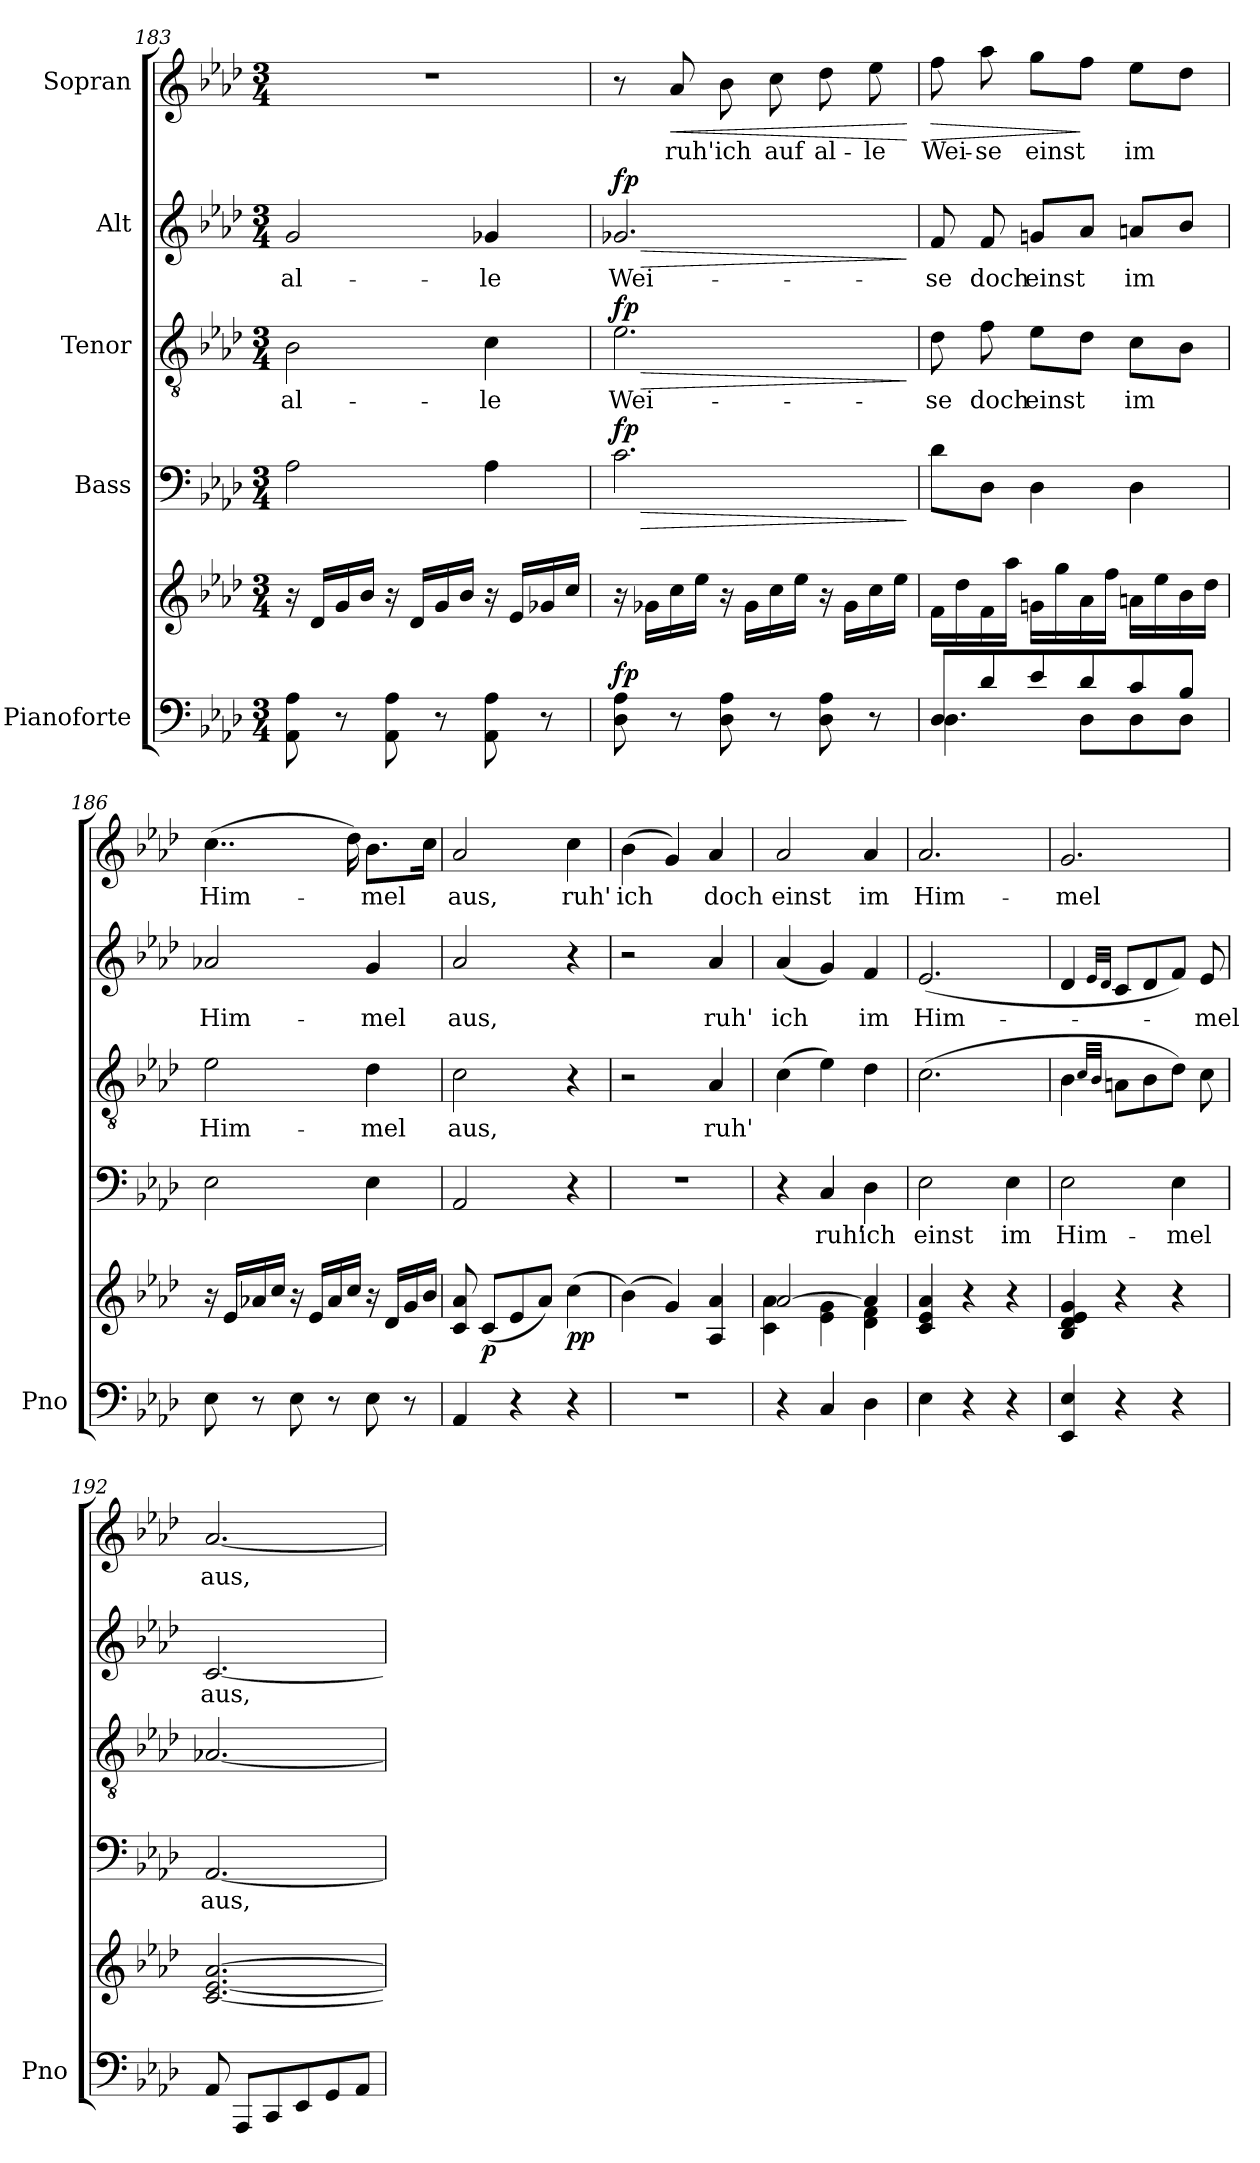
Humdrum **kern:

**kern	**kern	**dynam	**kern	**text	**dynam	**kern	**text	**dynam	**kern	**text	**dynam	**kern	**text	**dynam
*part5	*part5	*part5	*part4	*part4	*part4	*part3	*part3	*part3	*part2	*part2	*part2	*part1	*part1	*part1
*staff6	*staff5	*staff5/6	*staff4	*staff4	*staff4	*staff3	*staff3	*staff3	*staff2	*staff2	*staff2	*staff1	*staff1	*staff1
*I"Pianoforte	*	*	*I"Bass	*	*	*I"Tenor	*	*	*I"Alt	*	*	*I"Sopran	*	*
*I'Pno	*	*	*	*	*	*	*	*	*	*	*	*	*	*
*clefF4	*clefG2	*	*clefF4	*	*	*clefGv2	*	*	*clefG2	*	*	*clefG2	*	*
*k[b-e-a-d-]	*k[b-e-a-d-]	*	*k[b-e-a-d-]	*	*	*k[b-e-a-d-]	*	*	*k[b-e-a-d-]	*	*	*k[b-e-a-d-]	*	*
*M3/4	*M3/4	*	*M3/4	*	*	*M3/4	*	*	*M3/4	*	*	*M3/4	*	*
=183	=183	=183	=183	=183	=183	=183	=183	=183	=183	=183	=183	=183	=183	=183
!	!	!	!	!	!	!	!LO:LY:b	!	!	!LO:LY:b	!	!	!	!
8AA-\ 8A-\	16r	.	2A-\	.	.	2B-\	al-	.	2g/	al-	.	2.r	.	.
.	16d-/LL	.	.	.	.	.	.	.	.	.	.	.	.	.
8r	16g/	.	.	.	.	.	.	.	.	.	.	.	.	.
.	16b-/JJ	.	.	.	.	.	.	.	.	.	.	.	.	.
8AA-\ 8A-\	16r	.	.	.	.	.	.	.	.	.	.	.	.	.
.	16d-/LL	.	.	.	.	.	.	.	.	.	.	.	.	.
8r	16g/	.	.	.	.	.	.	.	.	.	.	.	.	.
.	16b-/JJ	.	.	.	.	.	.	.	.	.	.	.	.	.
!	!	!	!	!	!	!	!LO:LY:b	!	!	!LO:LY:b	!	!	!	!
8AA-\ 8A-\	16r	.	4A-\	.	.	4c\	-le	.	4g-X/	-le	.	.	.	.
.	16e-/LL	.	.	.	.	.	.	.	.	.	.	.	.	.
8r	16g-X/	.	.	.	.	.	.	.	.	.	.	.	.	.
.	16cc/JJ	.	.	.	.	.	.	.	.	.	.	.	.	.
=184	=184	=184	=184	=184	=184	=184	=184	=184	=184	=184	=184	=184	=184	=184
!	!	!LO:DY:a=2	!	!	!LO:HP:b	!	!LO:LY:b	!LO:HP:b	!	!LO:LY:b	!LO:HP:b	!	!	!
!	!	!	!	!	!LO:DY:n=1:a	!	!	!LO:DY:n=1:a	!	!	!LO:DY:n=1:a	!	!	!
8D-\ 8A-\	16r	fp	2.c\	.	> fp	2.e-\	Wei-	> fp	2.g-X/	Wei-	> fp	8r	.	.
.	16g-X\LL	.	.	.	.	.	.	.	.	.	.	.	.	.
!	!	!	!	!	!	!	!	!	!	!	!	!	!LO:LY:b	!LO:HP:b
8r	16cc\	.	.	.	.	.	.	.	.	.	.	8a-/	ruh'	<
.	16ee-\JJ	.	.	.	.	.	.	.	.	.	.	.	.	.
!	!	!	!	!	!	!	!	!	!	!	!	!	!LO:LY:b	!
8D-\ 8A-\	16r	.	.	.	.	.	.	.	.	.	.	8b-\	ich	.
.	16g-\LL	.	.	.	.	.	.	.	.	.	.	.	.	.
!	!	!	!	!	!	!	!	!	!	!	!	!	!LO:LY:b	!
8r	16cc\	.	.	.	.	.	.	.	.	.	.	8cc\	auf	.
.	16ee-\JJ	.	.	.	.	.	.	.	.	.	.	.	.	.
!	!	!	!	!	!	!	!	!	!	!	!	!	!LO:LY:b	!
8D-\ 8A-\	16r	.	.	.	.	.	.	.	.	.	.	8dd-\	al-	.
.	16g-\LL	.	.	.	.	.	.	.	.	.	.	.	.	.
!	!	!	!	!	!	!	!	!	!	!	!	!	!LO:LY:b	!
8r	16cc\	.	.	.	.	.	.	.	.	.	.	8ee-\	-le	.
.	16ee-\JJ	.	.	.	.	.	.	.	.	.	.	.	.	.
.	.	.	.	.	]	.	.	]	.	.	]	.	.	[
!!LO:LB:g=z
=185	=185	=185	=185	=185	=185	=185	=185	=185	=185	=185	=185	=185	=185	=185
*^	*	*	*	*	*	*	*	*	*	*	*	*	*	*
!	!	!	!	!	!	!	!	!LO:LY:b	!	!	!LO:LY:b	!	!	!LO:LY:b	!LO:HP:b
8D-/L	4.D-\	16f\LL	.	8d-\L	.	.	8d-\	-se	.	8f/	-se	.	8ff\	Wei-	>
.	.	16dd-\	.	.	.	.	.	.	.	.	.	.	.	.	.
!	!	!	!	!	!	!	!	!LO:LY:b	!	!	!LO:LY:b	!	!	!LO:LY:b	!
8d-/	.	16f\	.	8D-\J	.	.	8f\	doch	.	8f/	doch	.	8aa-\	-se	.
.	.	16aa-\JJ	.	.	.	.	.	.	.	.	.	.	.	.	.
!	!	!	!	!	!	!	!	!LO:LY:b	!	!	!LO:LY:b	!	!	!LO:LY:b	!
8e-/	.	16gn\LL	.	4D-\	.	.	8e-\L	einst	.	8gn/L	einst	.	8gg\L	einst	.
.	.	16gg\	.	.	.	.	.	.	.	.	.	.	.	.	.
8d-/	8D-\L	16a-\	.	.	.	.	8d-\J	.	.	8a-/J	.	.	8ff\J	.	]
.	.	16ff\JJ	.	.	.	.	.	.	.	.	.	.	.	.	.
!	!	!	!	!	!	!	!	!LO:LY:b	!	!	!LO:LY:b	!	!	!LO:LY:b	!
8c/	8D-\	16an\LL	.	4D-\	.	.	8c\L	im	.	8an/L	im	.	8ee-\L	im	.
.	.	16ee-\	.	.	.	.	.	.	.	.	.	.	.	.	.
8B-/J	8D-\J	16b-\	.	.	.	.	8B-\J	.	.	8b-/J	.	.	8dd-\J	.	.
.	.	16dd-\JJ	.	.	.	.	.	.	.	.	.	.	.	.	.
*v	*v	*	*	*	*	*	*	*	*	*	*	*	*	*	*
=186	=186	=186	=186	=186	=186	=186	=186	=186	=186	=186	=186	=186	=186	=186
!	!	!	!	!	!	!	!LO:LY:b	!	!	!LO:LY:b	!	!	!LO:LY:b	!
8E-\	16r	.	2E-\	.	.	2e-\	Him-	.	2a-X/	Him-	.	(4..cc\	Him-	.
.	16e-/LL	.	.	.	.	.	.	.	.	.	.	.	.	.
8r	16a-X/	.	.	.	.	.	.	.	.	.	.	.	.	.
.	16cc/JJ	.	.	.	.	.	.	.	.	.	.	.	.	.
8E-\	16r	.	.	.	.	.	.	.	.	.	.	.	.	.
.	16e-/LL	.	.	.	.	.	.	.	.	.	.	.	.	.
8r	16a-/	.	.	.	.	.	.	.	.	.	.	.	.	.
.	16cc/JJ	.	.	.	.	.	.	.	.	.	.	16dd-\)	.	.
!	!	!	!	!	!	!	!LO:LY:b	!	!	!LO:LY:b	!	!	!LO:LY:b	!
8E-\	16r	.	4E-\	.	.	4d-\	-mel	.	4g/	-mel	.	8.b-\L	-mel	.
.	16d-/LL	.	.	.	.	.	.	.	.	.	.	.	.	.
8r	16g/	.	.	.	.	.	.	.	.	.	.	.	.	.
.	16b-/JJ	.	.	.	.	.	.	.	.	.	.	16cc\Jk	.	.
=187	=187	=187	=187	=187	=187	=187	=187	=187	=187	=187	=187	=187	=187	=187
!	!	!	!	!	!	!	!LO:LY:b	!	!	!LO:LY:b	!	!	!LO:LY:b	!
4AA-/	8c/ 8a-/	.	2AA-/	.	.	2c\	aus,	.	2a-/	aus,	.	2a-/	aus,	.
!	!	!LO:DY:b	!	!	!	!	!	!	!	!	!	!	!	!
.	(8c/L	p	.	.	.	.	.	.	.	.	.	.	.	.
4r	8e-/	.	.	.	.	.	.	.	.	.	.	.	.	.
.	8a-/J)	.	.	.	.	.	.	.	.	.	.	.	.	.
!	!	!LO:DY:b	!	!	!	!	!	!	!	!	!	!	!LO:LY:b	!
4r	(4cc\	pp	4r	.	.	4r	.	.	4r	.	.	4cc\	ruh'	.
=188	=188	=188	=188	=188	=188	=188	=188	=188	=188	=188	=188	=188	=188	=188
!	!	!	!	!	!	!	!	!	!	!	!	!	!LO:LY:b	!
2.r	(4b-\)	.	2.r	.	.	2r	.	.	2r	.	.	(4b-\	ich	.
.	4g/)	.	.	.	.	.	.	.	.	.	.	4g/)	.	.
!	!	!	!	!	!	!	!LO:LY:b	!	!	!LO:LY:b	!	!	!LO:LY:b	!
.	4A-/ 4a-/	.	.	.	.	4A-/	ruh'	.	4a-/	ruh'	.	4a-/	doch	.
!!LO:PB:g=z
=189	=189	=189	=189	=189	=189	=189	=189	=189	=189	=189	=189	=189	=189	=189
*	*^	*	*	*	*	*	*	*	*	*	*	*	*	*
!	!	!	!	!	!	!	!	!	!	!	!LO:LY:b	!	!	!LO:LY:b	!
4r	[2a-/	4c\ 4a-\	.	4r	.	.	(4c\	.	.	(4a-/	ich	.	2a-/	einst	.
!	!	!	!	!	!LO:LY:b	!	!	!	!	!	!	!	!	!	!
4C/	.	4e-\ 4g\	.	4C/	ruh'	.	4e-\)	.	.	4g/)	.	.	.	.	.
!	!	!	!	!	!LO:LY:b	!	!	!	!	!	!LO:LY:b	!	!	!LO:LY:b	!
4D-\	4a-/]	4d-\ 4f\	.	4D-\	ich	.	4d-\	.	.	4f/	im	.	4a-/	im	.
=190	=190	=190	=190	=190	=190	=190	=190	=190	=190	=190	=190	=190	=190	=190	=190
!	!	!	!	!	!LO:LY:b	!	!	!	!	!	!LO:LY:b	!	!	!LO:LY:b	!
*	*v	*v	*	*	*	*	*	*	*	*	*	*	*	*	*
4E-\	4c/ 4e-/ 4a-/	.	2E-\	einst	.	(2.c\	.	.	(2.e-/	Him-	.	2.a-/	Him-	.
4r	4r	.	.	.	.	.	.	.	.	.	.	.	.	.
!	!	!	!	!LO:LY:b	!	!	!	!	!	!	!	!	!	!
4r	4r	.	4E-\	im	.	.	.	.	.	.	.	.	.	.
=191	=191	=191	=191	=191	=191	=191	=191	=191	=191	=191	=191	=191	=191	=191
!	!	!	!	!LO:LY:b	!	!	!	!	!	!	!	!	!LO:LY:b	!
4EE-/ 4E-/	4B-/ 4d-/ 4e-/ 4g/	.	2E-\	Him-	.	4B-\	.	.	4d-/	.	.	2.g/	-mel	.
.	.	.	.	.	.	32qc/LLL	.	.	32qe-/LLL	.	.	.	.	.
.	.	.	.	.	.	32qB-/JJJ	.	.	32qd-/JJJ	.	.	.	.	.
4r	4r	.	.	.	.	8An\L	.	.	8c/L	.	.	.	.	.
.	.	.	.	.	.	8B-\	.	.	8d-/	.	.	.	.	.
!	!	!	!	!LO:LY:b	!	!	!	!	!	!	!	!	!	!
4r	4r	.	4E-\	-mel	.	8d-\J)	.	.	8f/J)	.	.	.	.	.
!	!	!	!	!	!	!	!	!	!	!LO:LY:b	!	!	!	!
.	.	.	.	.	.	8c\	.	.	8e-/	-mel	.	.	.	.
=192	=192	=192	=192	=192	=192	=192	=192	=192	=192	=192	=192	=192	=192	=192
!	!	!	!	!LO:LY:b	!	!	!	!	!	!LO:LY:b	!	!	!LO:LY:b	!
8AA-/	[2.c/ [2.e-/ [2.a-/	.	[2.AA-/	aus,	.	[2.A-X/	.	.	[2.c/	aus,	.	[2.a-/	aus,	.
8AAA-/L	.	.	.	.	.	.	.	.	.	.	.	.	.	.
8CC/	.	.	.	.	.	.	.	.	.	.	.	.	.	.
8EE-/	.	.	.	.	.	.	.	.	.	.	.	.	.	.
8GG/	.	.	.	.	.	.	.	.	.	.	.	.	.	.
8AA-/J	.	.	.	.	.	.	.	.	.	.	.	.	.	.
=	=	=	=	=	=	=	=	=	=	=	=	=	=	=
*-	*-	*-	*-	*-	*-	*-	*-	*-	*-	*-	*-	*-	*-	*-
